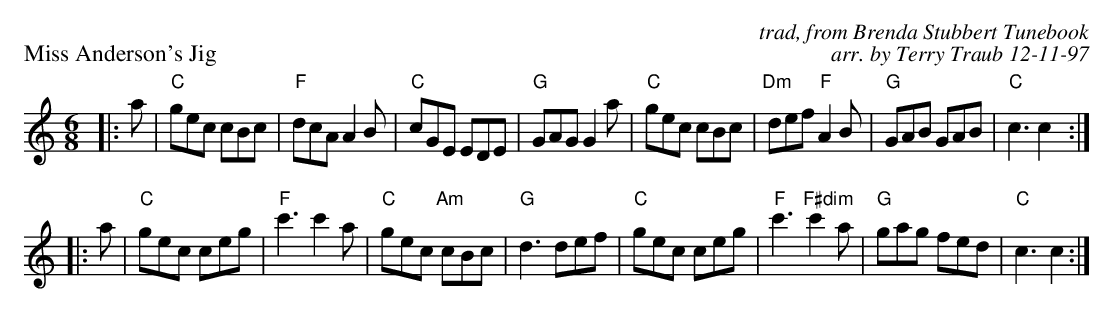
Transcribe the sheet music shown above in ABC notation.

X:1
P: Miss Anderson's Jig
C: trad, from Brenda Stubbert Tunebook
C: arr. by Terry Traub 12-11-97
M: 6/8
L: 1/8
K: C
|: a|"C"gec cBc |"F"dcA A2 B|"C"cGE EDE|"G"GAG G2 a|"C"gec cBc|"Dm"def "F"A2 B|"G"GAB GAB|"C"c3 c2 :|
|: a|"C"gec ceg |"F"c'3 c'2 a|"C"gec "Am"cBc|"G"d3 def|"C"gec ceg|"F"c'3 "F#dim"c'2 a|"G"gag fed|"C"c3 c2 :|
